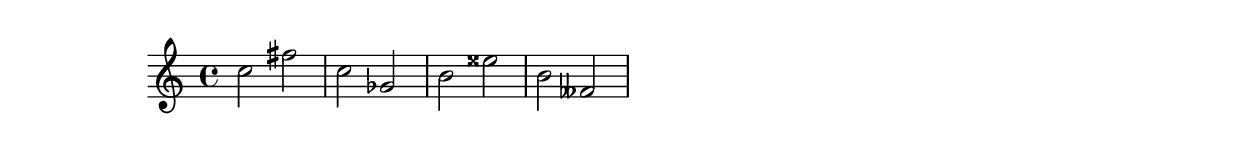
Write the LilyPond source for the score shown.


\relative {
  c''2 fis
  c2 ges
  b2 eisis
  b2 feses
}



% ****************************************************************
% end ly snippet
% ****************************************************************
